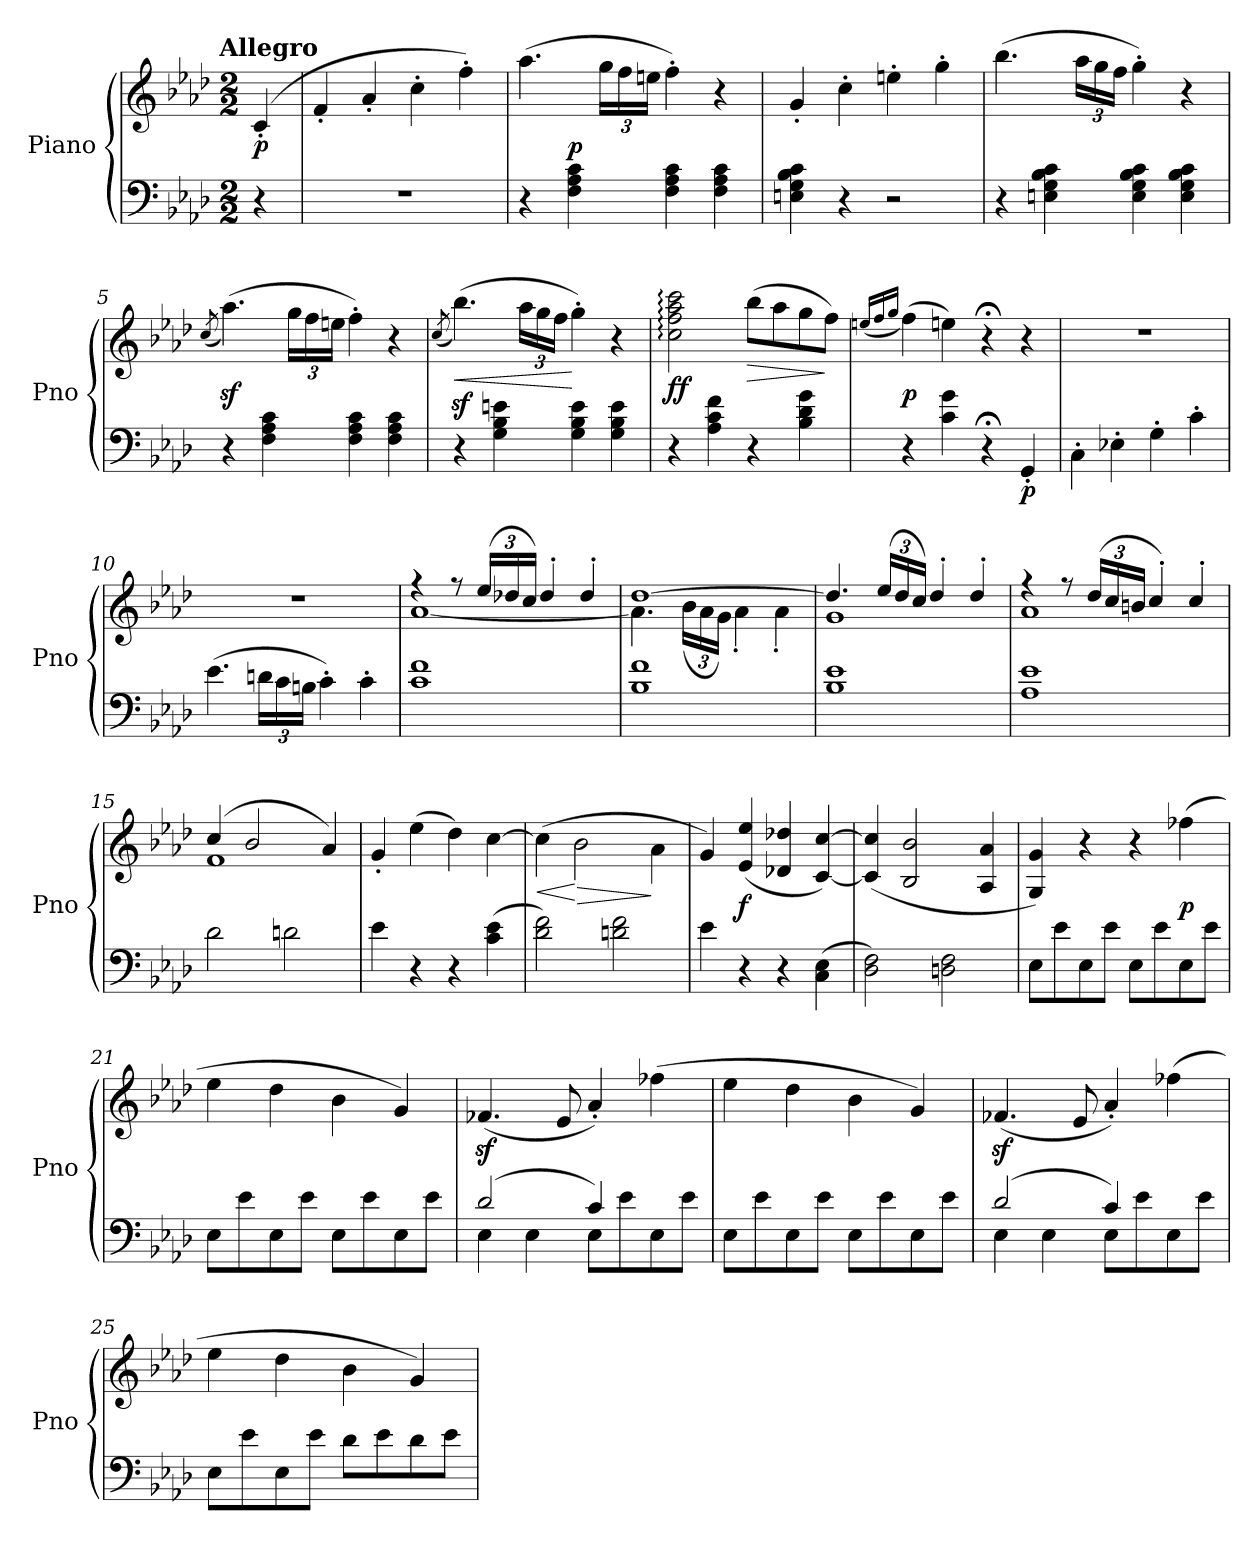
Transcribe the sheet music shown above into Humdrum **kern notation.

**kern	**kern	**dynam
*part1	*part1	*part1
*staff2	*staff1	*staff1/2
*I"Piano	*	*
*I'Pno	*	*
*clefF4	*clefG2	*
*k[b-e-a-d-]	*k[b-e-a-d-]	*
*f:	*f:	*
!!LO:TX:omd:t=Allegro
*M2/2	*M2/2	*
*MM240	*MM240	*
=	=	=
!	!	!LO:DY:b
4r	(4c'/	p
=1	=1	=1
1r	4f'/	.
.	4a-'/	.
.	4cc'\	.
.	4ff'\)	.
=2	=2	=2
4r	(4.aa-\	.
4F\ 4A-\ 4c\	.	p
.	24gg\LL	.
.	24ff\	.
.	24een\JJ	.
4F\ 4A-\ 4c\	4ff'\)	.
4F\ 4A-\ 4c\	4r	.
=3	=3	=3
4En\ 4G\ 4B-\ 4c\	4g'/	.
4r	4cc'\	.
2r	4een'\	.
.	4gg'\	.
=4	=4	=4
4r	(4.bb-\	.
4En\ 4G\ 4B-\ 4c\	.	.
.	24aa-\LL	.
.	24gg\	.
.	24ff\JJ	.
4E\ 4G\ 4B-\ 4c\	4gg'\)	.
4E\ 4G\ 4B-\ 4c\	4r	.
!!LO:LB:g=z
=5	=5	=5
.	(8qcc/	.
4r	(4.aa-z\)	.
4F\ 4A-\ 4c\	.	.
.	24gg\LL	.
.	24ff\	.
.	24een\JJ	.
4F\ 4A-\ 4c\	4ff'\)	.
4F\ 4A-\ 4c\	4r	.
=6	=6	=6
.	(8qcc/	.
!	!	!LO:HP:b
4r	(4.bb-z\)	<
4G\ 4B-\ 4en\	.	.
.	24aa-\LL	.
.	24gg\	.
.	24ff\JJ	.
4G\ 4B-\ 4e\	4gg'\)	[
4G\ 4B-\ 4e\	4r	.
=7	=7	=7
!	!	!LO:DY:b
4r	2cc:\ 2ff:\ 2aa-:\ 2ccc:\	ff
4A-\ 4c\ 4f\	.	.
!	!	!LO:HP:b
4r	(8bb-\L	>
.	8aa-\	.
4B-\ 4d-\ 4g\	8gg\	.
.	8ff\J)	]
=8	=8	=8
.	(16qeen/LL	.
.	16qff/	.
.	16qgg/JJ	.
4r	(4ff\)	p
4c\ 4g\	4een\)	.
4r;<	4r;<	.
!	!	!LO:DY:b=2
4GG'/	4r	p
=9	=9	=9
4C'\	1r	.
4E-X'\	.	.
4G'\	.	.
4c'\	.	.
!!LO:LB:g=z
=10	=10	=10
(4.e-\	1r	.
24dn\LL	.	.
24c\	.	.
24Bn\JJ	.	.
4c'\)	.	.
4c'\	.	.
=11	=11	=11
*	*^	*
1c 1f	4r	[1a-	.
.	8r	.	.
.	(24ee-/LL	.	.
.	24dd-X/	.	.
.	24cc/JJ)	.	.
.	4dd-'/	.	.
.	4dd-'/	.	.
=12	=12	=12	=12
1B- 1f	[1dd-	4.a-\]	.
.	.	(24b-\LL	.
.	.	24a-\	.
.	.	24g\JJ)	.
.	.	4a-'\	.
.	.	4a-'\	.
=13	=13	=13	=13
1B- 1e-	4.dd-/]	1g	.
.	(24ee-/LL	.	.
.	24dd-/	.	.
.	24cc/JJ)	.	.
.	4dd-'/	.	.
.	4dd-'/	.	.
=14	=14	=14	=14
1A- 1e-	4r	1a-	.
.	8r	.	.
.	(24dd-/LL	.	.
.	24cc/	.	.
.	24bn/JJ	.	.
.	4cc'/)	.	.
.	4cc'/	.	.
!!LO:LB:g=z	!!
=15	=15	=15	=15
2d-\	(4cc/	1f	.
.	2b-/	.	.
2dn\	.	.	.
.	4a-/)	.	.
*	*v	*v	*
!!LO:LB:g=z
=16	=16	=16
4e-\	4g'/	.
4r	(4ee-\	.
4r	4dd-\)	.
(4c\ 4e-\	[4cc\	.
=17	=17	=17
!	!	!LO:HP:b
2d-\ 2f\)	(4cc\]	<
!	!	!LO:HP:n=1:b
.	2b-\	[ >
2dn\ 2f\	.	.
.	4a-\	]
=18	=18	=18
4e-\	4g/)	.
4r	(4e-/ 4ee-/	f
4r	4d-X/ 4dd-X/	.
(4C\ 4E-\	[4c/ [4cc/)	.
=19	=19	=19
2D-\ 2F\)	(4c]/ 4cc]/	.
.	2B-/ 2b-/	.
2Dn\ 2F\	.	.
.	4A-/ 4a-/	.
=20	=20	=20
8E-\L	4G/ 4g/)	.
8e-\	.	.
8E-\	4r	.
8e-\J	.	.
8E-\L	4r	.
8e-\	.	.
8E-\	(4ff-X\	p
8e-\J	.	.
!!LO:LB:g=z
=21	=21	=21
8E-\L	4ee-\	.
8e-\	.	.
8E-\	4dd-\	.
8e-\J	.	.
8E-\L	4b-\	.
8e-\	.	.
8E-\	4g/)	.
8e-\J	.	.
!!LO:LB:g=z
=22	=22	=22
*^	*	*
(2d-/	4E-\	(4.f-Xz/	.
.	4E-\	.	.
.	.	8e-/	.
4c/)	8E-\L	4a-'/)	.
.	8e-\	.	.
4ryy	8E-\	(4ff-X\	.
.	8e-\J	.	.
*v	*v	*	*
=23	=23	=23
8E-\L	4ee-\	.
8e-\	.	.
8E-\	4dd-\	.
8e-\J	.	.
8E-\L	4b-\	.
8e-\	.	.
8E-\	4g/)	.
8e-\J	.	.
=24	=24	=24
*^	*	*
(2d-/	4E-\	(4.f-Xz/	.
.	4E-\	.	.
.	.	8e-/	.
4c/)	8E-\L	4a-'/)	.
.	8e-\	.	.
4ryy	8E-\	(4ff-X\	.
.	8e-\J	.	.
*v	*v	*	*
=25	=25	=25
8E-\L	4ee-\	.
8e-\	.	.
8E-\	4dd-\	.
8e-\J	.	.
8d-\L	4b-\	.
8e-\	.	.
8d-\	4g/)	.
8e-\J	.	.
=	=	=
*-	*-	*-
